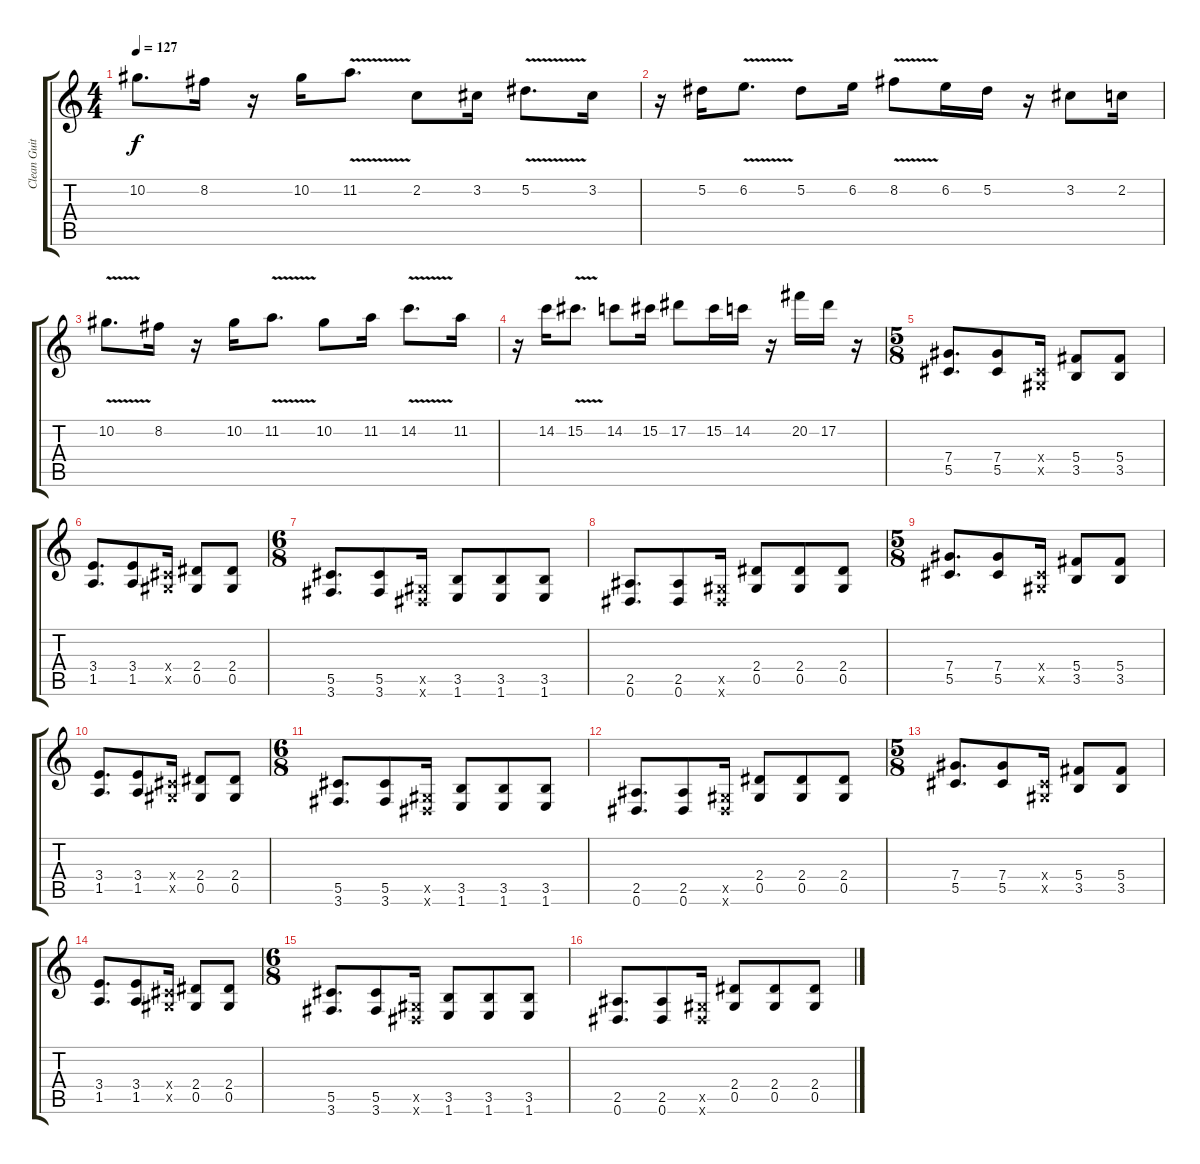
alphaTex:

\track ("Clean Guitar" "Clean Guit") {instrument electricguitarclean}
\staff {score tabs}
\tuning (Eb4 Bb3 Gb3 Db3 Ab2 Eb2) {hide}
\ts (4 4)
\tempo 127
\clef g2
\ks c
10.2.8{d dy f volume 11 instrument distortionguitar} 8.2.16 r.16 10.2.16 11.2{v}.8{d} 2.2.8 3.2.16 5.2{v}.8{d} 3.2.16 |
r.16 5.2.16 6.2{v}.8{d} 5.2.8 6.2.16 8.2{v}.8 6.2.16 5.2.16 r.16 3.2.8 2.2.16 |
10.2{v}.8{d} 8.2.16 r.16 10.2.16 11.2{v}.8{d} 10.2.8 11.2.16 14.2{v}.8{d} 11.2.16 |
r.16 14.2.16 15.2{v}.8{d} 14.2.8 15.2.16 17.2.8 15.2.16 14.2.16 r.16 20.2.16 17.2.16 r.16 |
\ts (5 8)
(7.4 5.5).8{d volume 9} (7.4 5.5).8 (0.4{x} 0.5{x}).16 (5.4 3.5).8 (5.4 3.5).8 |
(3.4 1.5).8{d} (3.4 1.5).8 (0.4{x} 0.5{x}).16 (2.4 0.5).8 (2.4 0.5).8 |
\ts (6 8)
(5.5 3.6).8{d} (5.5 3.6).8 (0.5{x} 0.6{x}).16 (3.5 1.6).8 (3.5 1.6).8 (3.5 1.6).8 |
(2.5 0.6).8{d} (2.5 0.6).8 (0.5{x} 0.6{x}).16 (2.4 0.5).8 (2.4 0.5).8 (2.4 0.5).8 |
\ts (5 8)
(7.4 5.5).8{d} (7.4 5.5).8 (0.4{x} 0.5{x}).16 (5.4 3.5).8 (5.4 3.5).8 |
(3.4 1.5).8{d} (3.4 1.5).8 (0.4{x} 0.5{x}).16 (2.4 0.5).8 (2.4 0.5).8 |
\ts (6 8)
(5.5 3.6).8{d} (5.5 3.6).8 (0.5{x} 0.6{x}).16 (3.5 1.6).8 (3.5 1.6).8 (3.5 1.6).8 |
(2.5 0.6).8{d} (2.5 0.6).8 (0.5{x} 0.6{x}).16 (2.4 0.5).8 (2.4 0.5).8 (2.4 0.5).8 |
\ts (5 8)
(7.4 5.5).8{d} (7.4 5.5).8 (0.4{x} 0.5{x}).16 (5.4 3.5).8 (5.4 3.5).8 |
(3.4 1.5).8{d} (3.4 1.5).8 (0.4{x} 0.5{x}).16 (2.4 0.5).8 (2.4 0.5).8 |
\ts (6 8)
(5.5 3.6).8{d} (5.5 3.6).8 (0.5{x} 0.6{x}).16 (3.5 1.6).8 (3.5 1.6).8 (3.5 1.6).8 |
(2.5 0.6).8{d} (2.5 0.6).8 (0.5{x} 0.6{x}).16 (2.4 0.5).8 (2.4 0.5).8 (2.4 0.5).8
